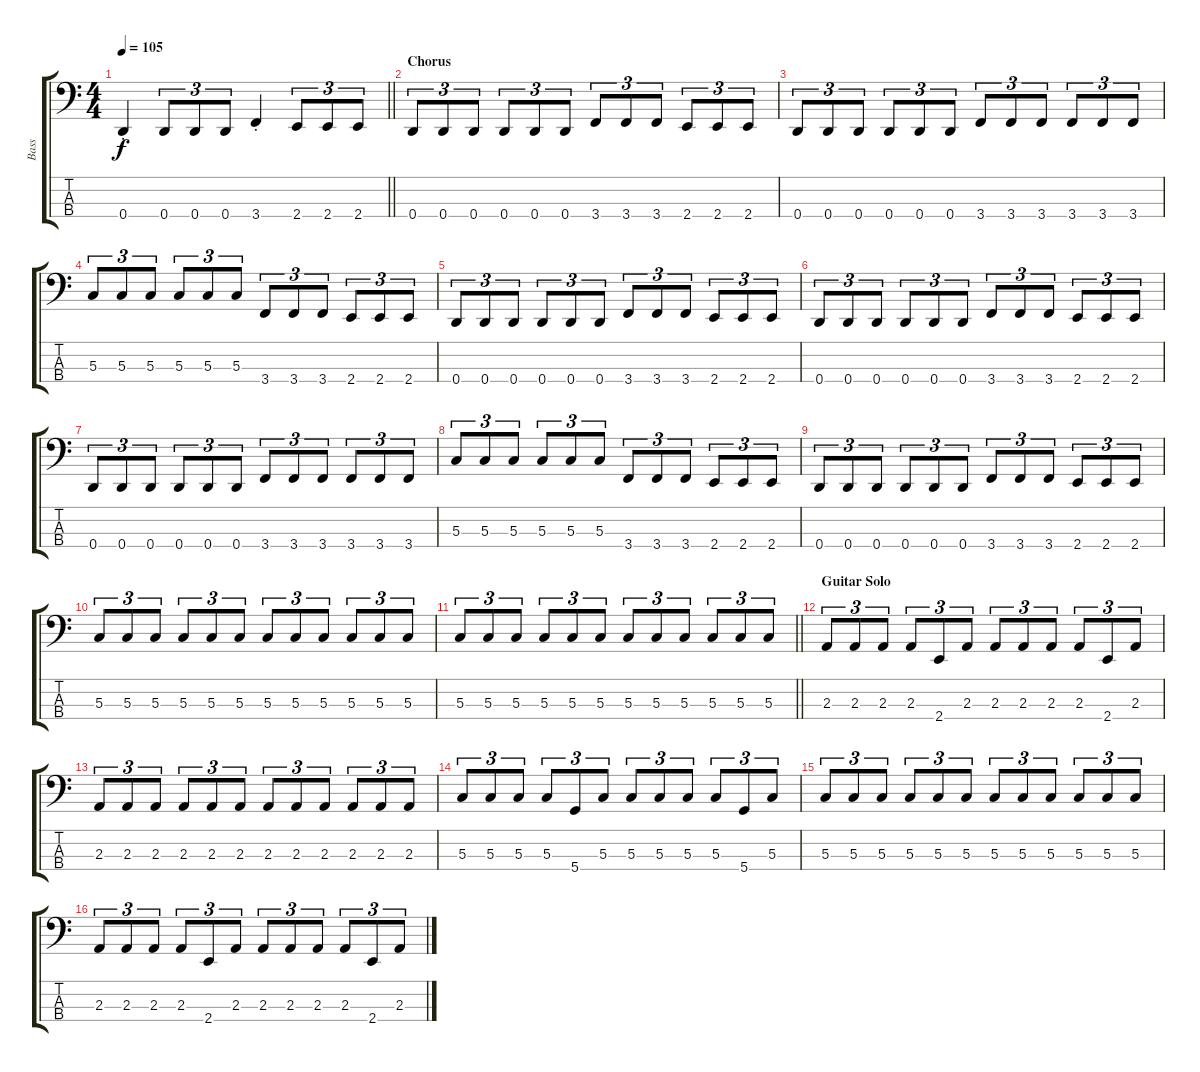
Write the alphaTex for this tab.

\track ("Bass" "Bass") {instrument electricbasspick}
\staff {score tabs}
\tuning (F2 C2 G1 D1) {hide}
\ts (4 4)
\tempo 105
\clef f4
\barLineRight lightlight
\ks c
0.4{st}.4{dy f} 0.4.8{tu (3 2)} 0.4.8{tu (3 2)} 0.4.8{tu (3 2)} 3.4{st}.4 2.4.8{tu (3 2)} 2.4.8{tu (3 2)} 2.4.8{tu (3 2)} |
\section ("" "Chorus")
0.4.8{tu (3 2)} 0.4.8{tu (3 2)} 0.4.8{tu (3 2)} 0.4.8{tu (3 2)} 0.4.8{tu (3 2)} 0.4.8{tu (3 2)} 3.4.8{tu (3 2)} 3.4.8{tu (3 2)} 3.4.8{tu (3 2)} 2.4.8{tu (3 2)} 2.4.8{tu (3 2)} 2.4.8{tu (3 2)} |
0.4.8{tu (3 2)} 0.4.8{tu (3 2)} 0.4.8{tu (3 2)} 0.4.8{tu (3 2)} 0.4.8{tu (3 2)} 0.4.8{tu (3 2)} 3.4.8{tu (3 2)} 3.4.8{tu (3 2)} 3.4.8{tu (3 2)} 3.4.8{tu (3 2)} 3.4.8{tu (3 2)} 3.4.8{tu (3 2)} |
5.3.8{tu (3 2)} 5.3.8{tu (3 2)} 5.3.8{tu (3 2)} 5.3.8{tu (3 2)} 5.3.8{tu (3 2)} 5.3.8{tu (3 2)} 3.4.8{tu (3 2)} 3.4.8{tu (3 2)} 3.4.8{tu (3 2)} 2.4.8{tu (3 2)} 2.4.8{tu (3 2)} 2.4.8{tu (3 2)} |
0.4.8{tu (3 2)} 0.4.8{tu (3 2)} 0.4.8{tu (3 2)} 0.4.8{tu (3 2)} 0.4.8{tu (3 2)} 0.4.8{tu (3 2)} 3.4.8{tu (3 2)} 3.4.8{tu (3 2)} 3.4.8{tu (3 2)} 2.4.8{tu (3 2)} 2.4.8{tu (3 2)} 2.4.8{tu (3 2)} |
0.4.8{tu (3 2)} 0.4.8{tu (3 2)} 0.4.8{tu (3 2)} 0.4.8{tu (3 2)} 0.4.8{tu (3 2)} 0.4.8{tu (3 2)} 3.4.8{tu (3 2)} 3.4.8{tu (3 2)} 3.4.8{tu (3 2)} 2.4.8{tu (3 2)} 2.4.8{tu (3 2)} 2.4.8{tu (3 2)} |
0.4.8{tu (3 2)} 0.4.8{tu (3 2)} 0.4.8{tu (3 2)} 0.4.8{tu (3 2)} 0.4.8{tu (3 2)} 0.4.8{tu (3 2)} 3.4.8{tu (3 2)} 3.4.8{tu (3 2)} 3.4.8{tu (3 2)} 3.4.8{tu (3 2)} 3.4.8{tu (3 2)} 3.4.8{tu (3 2)} |
5.3.8{tu (3 2)} 5.3.8{tu (3 2)} 5.3.8{tu (3 2)} 5.3.8{tu (3 2)} 5.3.8{tu (3 2)} 5.3.8{tu (3 2)} 3.4.8{tu (3 2)} 3.4.8{tu (3 2)} 3.4.8{tu (3 2)} 2.4.8{tu (3 2)} 2.4.8{tu (3 2)} 2.4.8{tu (3 2)} |
0.4.8{tu (3 2)} 0.4.8{tu (3 2)} 0.4.8{tu (3 2)} 0.4.8{tu (3 2)} 0.4.8{tu (3 2)} 0.4.8{tu (3 2)} 3.4.8{tu (3 2)} 3.4.8{tu (3 2)} 3.4.8{tu (3 2)} 2.4.8{tu (3 2)} 2.4.8{tu (3 2)} 2.4.8{tu (3 2)} |
5.3.8{tu (3 2)} 5.3.8{tu (3 2)} 5.3.8{tu (3 2)} 5.3.8{tu (3 2)} 5.3.8{tu (3 2)} 5.3.8{tu (3 2)} 5.3.8{tu (3 2)} 5.3.8{tu (3 2)} 5.3.8{tu (3 2)} 5.3.8{tu (3 2)} 5.3.8{tu (3 2)} 5.3.8{tu (3 2)} |
\barLineRight lightlight
5.3.8{tu (3 2)} 5.3.8{tu (3 2)} 5.3.8{tu (3 2)} 5.3.8{tu (3 2)} 5.3.8{tu (3 2)} 5.3.8{tu (3 2)} 5.3.8{tu (3 2)} 5.3.8{tu (3 2)} 5.3.8{tu (3 2)} 5.3.8{tu (3 2)} 5.3.8{tu (3 2)} 5.3.8{tu (3 2)} |
\section ("" "Guitar Solo")
2.3.8{tu (3 2)} 2.3.8{tu (3 2)} 2.3.8{tu (3 2)} 2.3.8{tu (3 2)} 2.4.8{tu (3 2)} 2.3.8{tu (3 2)} 2.3.8{tu (3 2)} 2.3.8{tu (3 2)} 2.3.8{tu (3 2)} 2.3.8{tu (3 2)} 2.4.8{tu (3 2)} 2.3.8{tu (3 2)} |
2.3.8{tu (3 2)} 2.3.8{tu (3 2)} 2.3.8{tu (3 2)} 2.3.8{tu (3 2)} 2.3.8{tu (3 2)} 2.3.8{tu (3 2)} 2.3.8{tu (3 2)} 2.3.8{tu (3 2)} 2.3.8{tu (3 2)} 2.3.8{tu (3 2)} 2.3.8{tu (3 2)} 2.3.8{tu (3 2)} |
5.3.8{tu (3 2)} 5.3.8{tu (3 2)} 5.3.8{tu (3 2)} 5.3.8{tu (3 2)} 5.4.8{tu (3 2)} 5.3.8{tu (3 2)} 5.3.8{tu (3 2)} 5.3.8{tu (3 2)} 5.3.8{tu (3 2)} 5.3.8{tu (3 2)} 5.4.8{tu (3 2)} 5.3.8{tu (3 2)} |
5.3.8{tu (3 2)} 5.3.8{tu (3 2)} 5.3.8{tu (3 2)} 5.3.8{tu (3 2)} 5.3.8{tu (3 2)} 5.3.8{tu (3 2)} 5.3.8{tu (3 2)} 5.3.8{tu (3 2)} 5.3.8{tu (3 2)} 5.3.8{tu (3 2)} 5.3.8{tu (3 2)} 5.3.8{tu (3 2)} |
2.3.8{tu (3 2)} 2.3.8{tu (3 2)} 2.3.8{tu (3 2)} 2.3.8{tu (3 2)} 2.4.8{tu (3 2)} 2.3.8{tu (3 2)} 2.3.8{tu (3 2)} 2.3.8{tu (3 2)} 2.3.8{tu (3 2)} 2.3.8{tu (3 2)} 2.4.8{tu (3 2)} 2.3.8{tu (3 2)}
